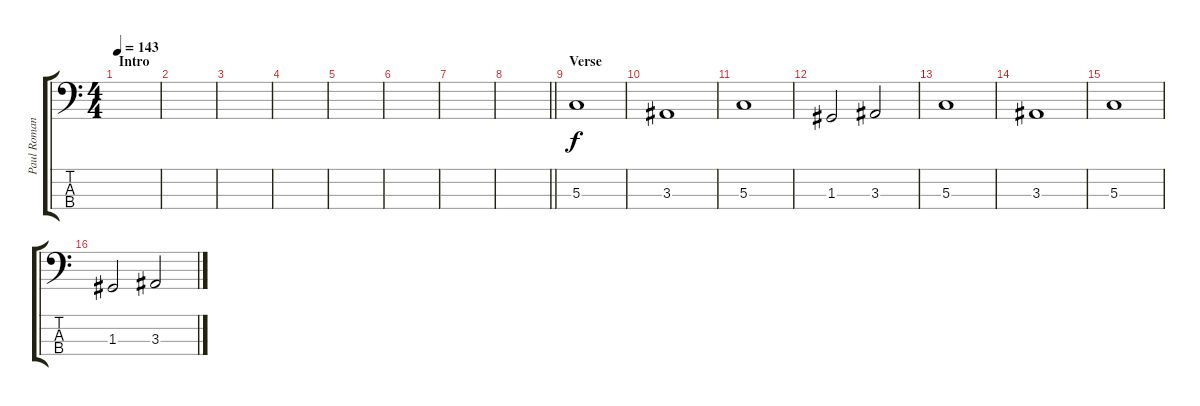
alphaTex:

\track ("Paul Romanko" "Paul Roman") {instrument electricbasspick}
\staff {score tabs}
\tuning (F2 C2 G1 C1) {hide}
\ts (4 4)
\section ("" "Intro")
\tempo 143
\clef f4
\ks c
|
|
|
|
|
|
|
\barLineRight lightlight
|
\section ("" "Verse")
5.3.1 |
3.3.1 |
5.3.1 |
1.3.2 3.3.2 |
5.3.1 |
3.3.1 |
5.3.1 |
1.3.2 3.3.2
